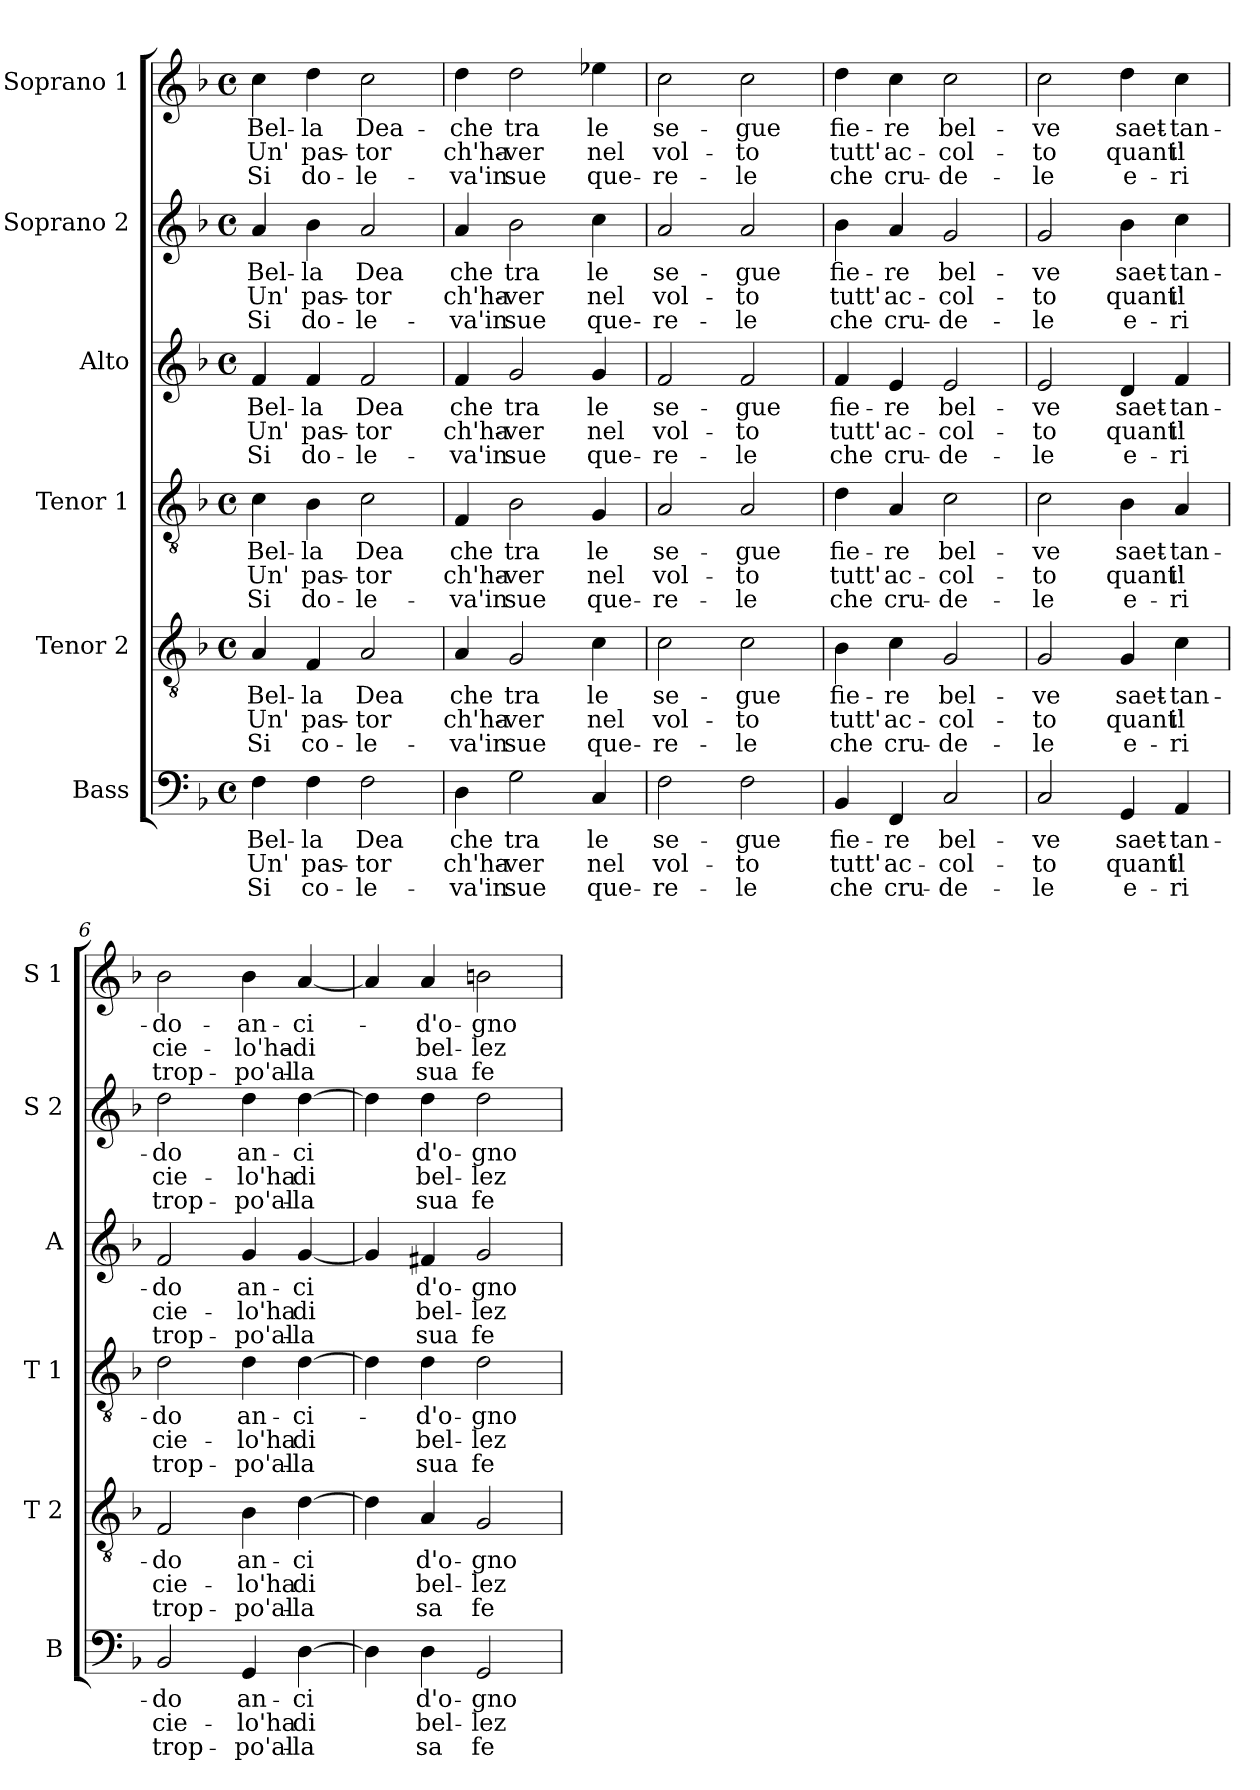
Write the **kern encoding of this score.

**kern	**text	**text	**text	**kern	**text	**text	**text	**kern	**text	**text	**text	**kern	**text	**text	**text	**kern	**text	**text	**text	**kern	**text	**text	**text
*part6	*part6	*part6	*part6	*part5	*part5	*part5	*part5	*part4	*part4	*part4	*part4	*part3	*part3	*part3	*part3	*part2	*part2	*part2	*part2	*part1	*part1	*part1	*part1
*staff6	*staff6	*staff6	*staff6	*staff5	*staff5	*staff5	*staff5	*staff4	*staff4	*staff4	*staff4	*staff3	*staff3	*staff3	*staff3	*staff2	*staff2	*staff2	*staff2	*staff1	*staff1	*staff1	*staff1
*I"Bass	*	*	*	*I"Tenor 2	*	*	*	*I"Tenor 1	*	*	*	*I"Alto	*	*	*	*I"Soprano 2	*	*	*	*I"Soprano 1	*	*	*
*I'B	*	*	*	*I'T 2	*	*	*	*I'T 1	*	*	*	*I'A	*	*	*	*I'S 2	*	*	*	*I'S 1	*	*	*
*clefF4	*	*	*	*clefGv2	*	*	*	*clefGv2	*	*	*	*clefG2	*	*	*	*clefG2	*	*	*	*clefG2	*	*	*
*k[b-]	*	*	*	*k[b-]	*	*	*	*k[b-]	*	*	*	*k[b-]	*	*	*	*k[b-]	*	*	*	*k[b-]	*	*	*
*F:	*	*	*	*F:	*	*	*	*F:	*	*	*	*F:	*	*	*	*F:	*	*	*	*F:	*	*	*
*M4/4	*	*	*	*M4/4	*	*	*	*M4/4	*	*	*	*M4/4	*	*	*	*M4/4	*	*	*	*M4/4	*	*	*
*met(c)	*	*	*	*met(c)	*	*	*	*met(c)	*	*	*	*met(c)	*	*	*	*met(c)	*	*	*	*met(c)	*	*	*
=1	=1	=1	=1	=1	=1	=1	=1	=1	=1	=1	=1	=1	=1	=1	=1	=1	=1	=1	=1	=1	=1	=1	=1
4F\	Bel-	Un'	Si	4A/	Bel-	Un'	Si	4c\	Bel-	Un'	Si	4f/	Bel-	Un'	Si	4a/	Bel-	Un'	Si	4cc\	Bel-	Un'	Si
4F\	-la	pas-	co-	4F/	-la	pas-	co-	4B-\	-la	pas-	do-	4f/	-la	pas-	do-	4b-\	-la	pas-	do-	4dd\	-la	pas-	do-
2F\	Dea	-tor	-le-	2A/	Dea	-tor	-le-	2c\	Dea	-tor	-le-	2f/	Dea	-tor	-le-	2a/	Dea	-tor	-le-	2cc\	Dea-	-tor	-le-
=2	=2	=2	=2	=2	=2	=2	=2	=2	=2	=2	=2	=2	=2	=2	=2	=2	=2	=2	=2	=2	=2	=2	=2
4D\	che	ch'ha-	-va'in	4A/	che	ch'ha-	-va'in	4F/	che	ch'ha-	-va'in	4f/	che	ch'ha-	-va'in	4a/	che	ch'ha-	-va'in	4dd\	-che	ch'ha-	-va'in
2G\	tra	-ver	sue	2G/	tra	-ver	sue	2B-\	tra	-ver	sue	2g/	tra	-ver	sue	2b-\	tra	-ver	sue	2dd\	tra	-ver	sue
4C/	le	nel	que-	4c\	le	nel	que-	4G/	le	nel	que-	4g/	le	nel	que-	4cc\	le	nel	que-	4ee-X\	le	nel	que-
=3	=3	=3	=3	=3	=3	=3	=3	=3	=3	=3	=3	=3	=3	=3	=3	=3	=3	=3	=3	=3	=3	=3	=3
2F\	se-	vol-	-re-	2c\	se-	vol-	-re-	2A/	se-	vol-	-re-	2f/	se-	vol-	-re-	2a/	se-	vol-	-re-	2cc\	se-	vol-	-re-
2F\	-gue	-to	-le	2c\	-gue	-to	-le	2A/	-gue	-to	-le	2f/	-gue	-to	-le	2a/	-gue	-to	-le	2cc\	-gue	-to	-le
=4	=4	=4	=4	=4	=4	=4	=4	=4	=4	=4	=4	=4	=4	=4	=4	=4	=4	=4	=4	=4	=4	=4	=4
4BB-/	fie-	tutt'	che	4B-\	fie-	tutt'	che	4d\	fie-	tutt'	che	4f/	fie-	tutt'	che	4b-\	fie-	tutt'	che	4dd\	fie-	tutt'	che
4FF/	-re	ac-	cru-	4c\	-re	ac-	cru-	4A/	-re	ac-	cru-	4e/	-re	ac-	cru-	4a/	-re	ac-	cru-	4cc\	-re	ac-	cru-
2C/	bel-	-col-	-de-	2G/	bel-	-col-	-de-	2c\	bel-	-col-	-de-	2e/	bel-	-col-	-de-	2g/	bel-	-col-	-de-	2cc\	bel-	-col-	-de-
=5	=5	=5	=5	=5	=5	=5	=5	=5	=5	=5	=5	=5	=5	=5	=5	=5	=5	=5	=5	=5	=5	=5	=5
2C/	-ve	-to	-le	2G/	-ve	-to	-le	2c\	-ve	-to	-le	2e/	-ve	-to	-le	2g/	-ve	-to	-le	2cc\	-ve	-to	-le
4GG/	saet-	quant'	e-	4G/	saet-	quant'	e-	4B-\	saet-	quant'	e-	4d/	saet-	quant'	e-	4b-\	saet-	quant'	e-	4dd\	saet-	quant'	e-
4AA/	-tan-	il	-ri	4c\	-tan-	il	-ri	4A/	-tan-	il	-ri	4f/	-tan-	il	-ri	4cc\	-tan-	il	-ri	4cc\	-tan-	il	-ri
=6	=6	=6	=6	=6	=6	=6	=6	=6	=6	=6	=6	=6	=6	=6	=6	=6	=6	=6	=6	=6	=6	=6	=6
2BB-/	-do	cie-	trop-	2F/	-do	cie-	trop-	2d\	-do	cie-	trop-	2f/	-do	cie-	trop-	2dd\	-do	cie-	trop-	2b-\	-do-	cie-	trop-
4GG/	an-	-lo'ha	-po'al-	4B-\	an-	-lo'ha	-po'al-	4d\	an-	-lo'ha	-po'al-	4g/	an-	-lo'ha	-po'al-	4dd\	an-	-lo'ha	-po'al-	4b-\	-an-	-lo'ha-	-po'al-
[4D\	-ci	di	-la	[4d\	-ci	di	-la	[4d\	-ci-	di	-la	[4g/	-ci	di	-la	[4dd\	-ci	di	-la	[4a/	-ci-	-di	-la
!!LO:PB:g=z
=7	=7	=7	=7	=7	=7	=7	=7	=7	=7	=7	=7	=7	=7	=7	=7	=7	=7	=7	=7	=7	=7	=7	=7
4D\]	.	.	.	4d\]	.	.	.	4d\]	.	.	.	4g/]	.	.	.	4dd\]	.	.	.	4a/]	.	.	.
4D\	d'o-	bel-	sa	4A/	d'o-	bel-	sa	4d\	-d'o-	bel-	sua	4f#X/	d'o-	bel-	sua	4dd\	d'o-	bel-	sua	4a/	-d'o-	bel-	sua
2GG/	-gno-	-lez-	fe-	2G/	-gno-	-lez-	fe-	2d\	-gno-	-lez-	fe-	2g/	-gno-	-lez-	fe-	2dd\	-gno-	-lez-	fe-	2bn\	-gno-	-lez-	fe-
=	=	=	=	=	=	=	=	=	=	=	=	=	=	=	=	=	=	=	=	=	=	=	=
*-	*-	*-	*-	*-	*-	*-	*-	*-	*-	*-	*-	*-	*-	*-	*-	*-	*-	*-	*-	*-	*-	*-	*-
